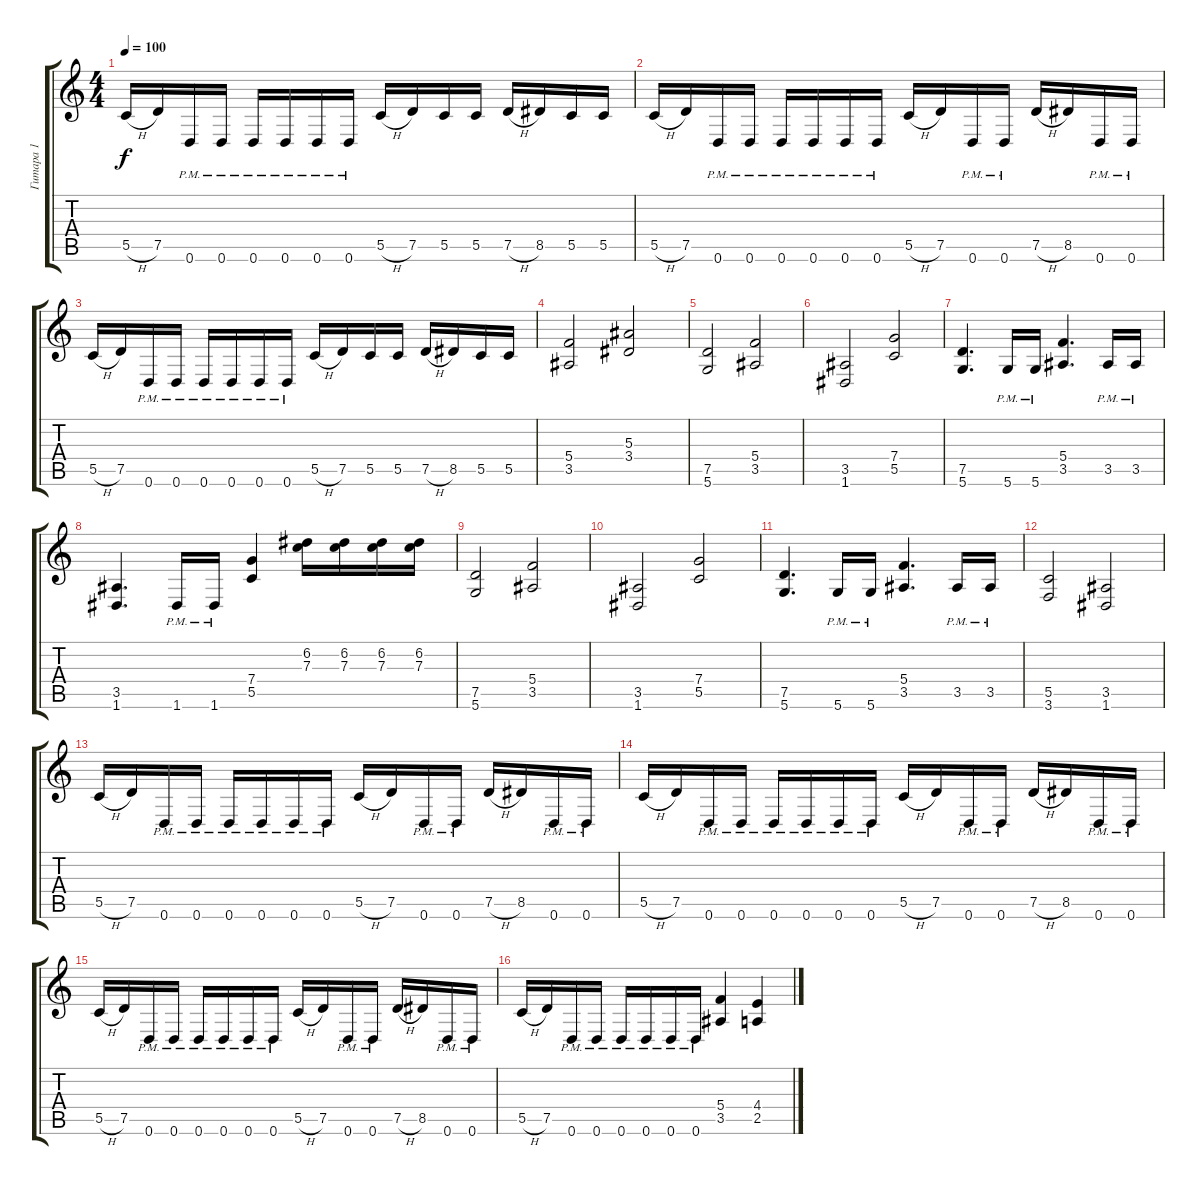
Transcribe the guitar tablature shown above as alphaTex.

\track ("Гитара 1" "Гитара 1") {instrument overdrivenguitar}
\staff {score tabs}
\tuning (D4 A3 F3 C3 G2 D2) {hide}
\ts (4 4)
\tempo 100
\clef g2
\ks c
5.5{h}.16{dy f} 7.5.16 0.6{pm}.16 0.6{pm}.16 0.6{pm}.16 0.6{pm}.16 0.6{pm}.16 0.6{pm}.16 5.5{h}.16 7.5.16 5.5.16 5.5.16 7.5{h}.16 8.5.16 5.5.16 5.5.16 |
5.5{h}.16 7.5.16 0.6{pm}.16 0.6{pm}.16 0.6{pm}.16 0.6{pm}.16 0.6{pm}.16 0.6{pm}.16 5.5{h}.16 7.5.16 0.6{pm}.16 0.6{pm}.16 7.5{h}.16 8.5.16 0.6{pm}.16 0.6{pm}.16 |
5.5{h}.16 7.5.16 0.6{pm}.16 0.6{pm}.16 0.6{pm}.16 0.6{pm}.16 0.6{pm}.16 0.6{pm}.16 5.5{h}.16 7.5.16 5.5.16 5.5.16 7.5{h}.16 8.5.16 5.5.16 5.5.16 |
(5.4 3.5).2 (5.3 3.4).2 |
(7.5 5.6).2 (5.4 3.5).2 |
(3.5 1.6).2 (7.4 5.5).2 |
(7.5 5.6).4{d} 5.6{pm}.16 5.6{pm}.16 (5.4 3.5).4{d} 3.5{pm}.16 3.5{pm}.16 |
(3.5 1.6).4{d} 1.6{pm}.16 1.6{pm}.16 (7.4 5.5).4 (6.2 7.3).16 (6.2 7.3).16 (6.2 7.3).16 (6.2 7.3).16 |
(7.5 5.6).2 (5.4 3.5).2 |
(3.5 1.6).2 (7.4 5.5).2 |
(7.5 5.6).4{d} 5.6{pm}.16 5.6{pm}.16 (5.4 3.5).4{d} 3.5{pm}.16 3.5{pm}.16 |
(5.5 3.6).2 (3.5 1.6).2 |
5.5{h}.16 7.5.16 0.6{pm}.16 0.6{pm}.16 0.6{pm}.16 0.6{pm}.16 0.6{pm}.16 0.6{pm}.16 5.5{h}.16 7.5.16 0.6{pm}.16 0.6{pm}.16 7.5{h}.16 8.5.16 0.6{pm}.16 0.6{pm}.16 |
5.5{h}.16 7.5.16 0.6{pm}.16 0.6{pm}.16 0.6{pm}.16 0.6{pm}.16 0.6{pm}.16 0.6{pm}.16 5.5{h}.16 7.5.16 0.6{pm}.16 0.6{pm}.16 7.5{h}.16 8.5.16 0.6{pm}.16 0.6{pm}.16 |
5.5{h}.16 7.5.16 0.6{pm}.16 0.6{pm}.16 0.6{pm}.16 0.6{pm}.16 0.6{pm}.16 0.6{pm}.16 5.5{h}.16 7.5.16 0.6{pm}.16 0.6{pm}.16 7.5{h}.16 8.5.16 0.6{pm}.16 0.6{pm}.16 |
5.5{h}.16 7.5.16 0.6{pm}.16 0.6{pm}.16 0.6{pm}.16 0.6{pm}.16 0.6{pm}.16 0.6{pm}.16 (5.4 3.5).4 (4.4 2.5).4
